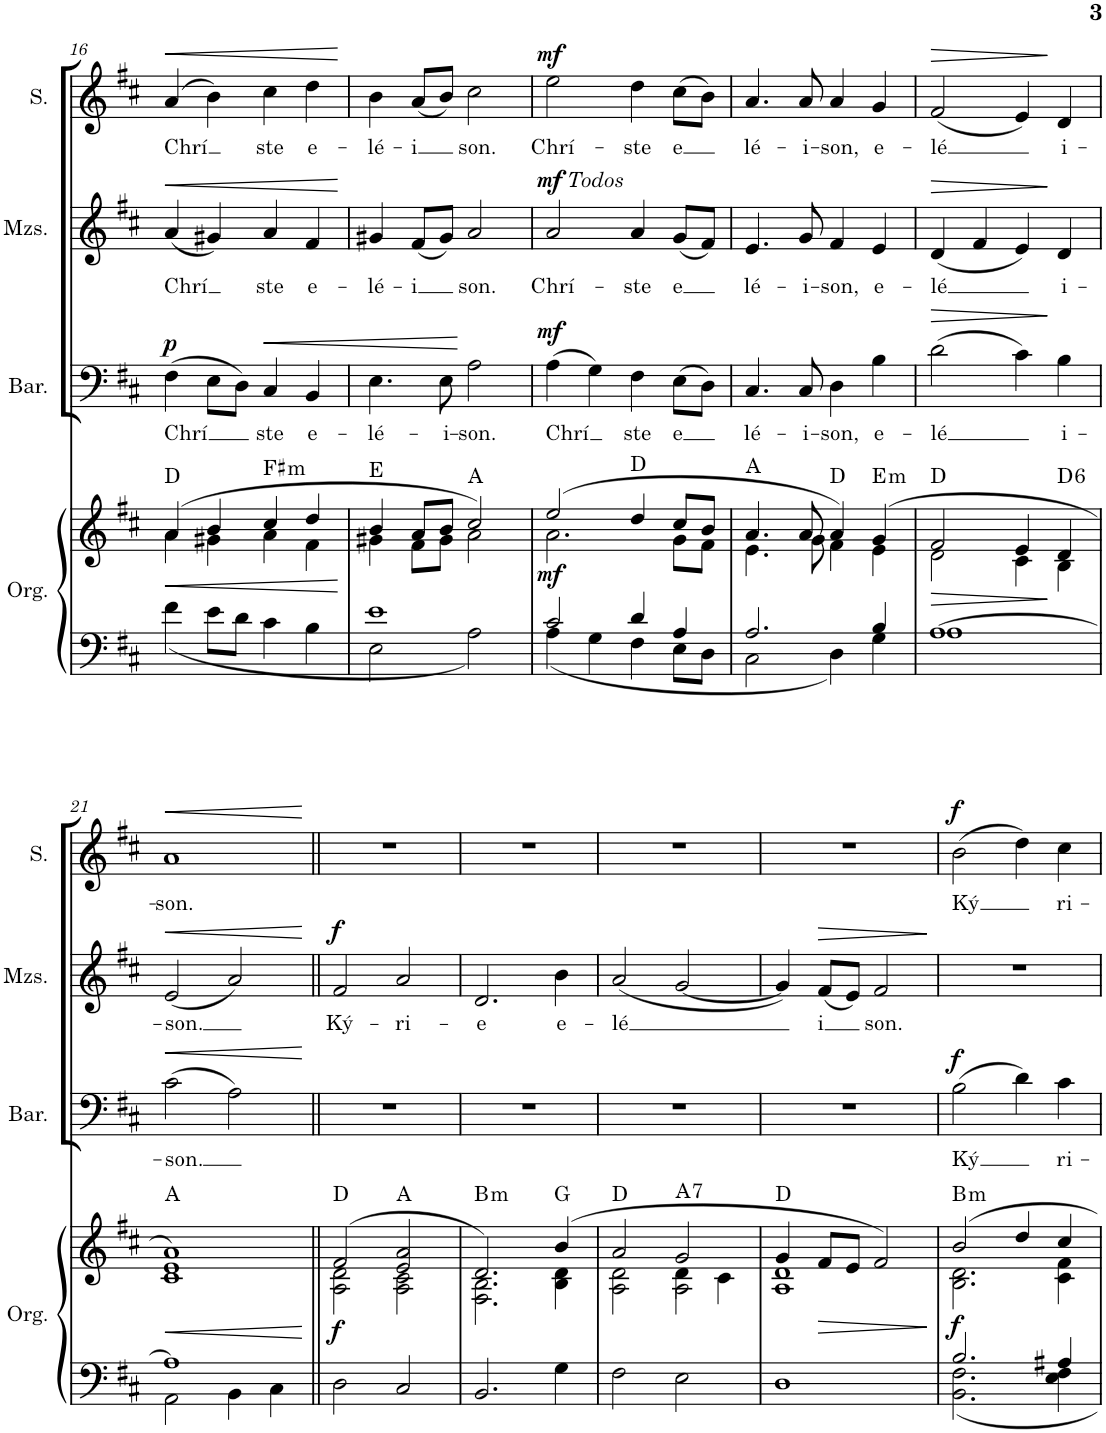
**kern	**kern	**dynam	**harte	**kern	**text	**dynam	**kern	**text	**dynam	**kern	**text	**dynam
*part4	*part4	*part4	*part4	*part3	*part3	*part3	*part2	*part2	*part2	*part1	*part1	*part1
*staff5	*staff4	*staff4/5	*	*staff3	*staff3	*staff3	*staff2	*staff2	*staff2	*staff1	*staff1	*staff1
*I"Órgano	*	*	*	*I"Barítono	*	*	*I"Mezzosoprano	*	*	*I"Soprano	*	*
*	*	*	*	*I'Bar.	*	*	*I'Mzs.	*	*	*I'S.	*	*
!!LO:PB:g=z
*clefF4	*clefG2	*	*	*clefF4	*	*	*clefG2	*	*	*clefG2	*	*
*k[f#c#]	*k[f#c#]	*	*	*k[f#c#]	*	*	*k[f#c#]	*	*	*k[f#c#]	*	*
*M4/4	*M4/4	*	*	*M4/4	*	*	*M4/4	*	*	*M4/4	*	*
=16	=16	=16	=16	=16	=16	=16	=16	=16	=16	=16	=16	=16
!	!	!LO:HP:b	!	!	!LO:LY:b	!LO:DY:a	!	!LO:LY:b	!LO:HP:b	!	!LO:LY:b	!LO:HP:b
*	*^	*	*	*	*	*	*	*	*	*	*	*
4f#\	(4a/	4a\	<	D:maj	(4F#\	Chrí	p	(4a/	Chrí	<	(4a/	Chrí	<
8e\L	4b/	4g#X\	.	.	8E\L	.	.	4g#X/)	.	.	4b\)	.	.
8d\J	.	.	.	.	8D\J)	.	.	.	.	.	.	.	.
!	!	!	!	!LO:H:kt=m	!	!LO:LY:b	!LO:HP:b	!	!LO:LY:b	!	!	!LO:LY:b	!
4c#\	4cc#/	4a\	.	F#:min	4C#/	ste	<	4a/	ste	.	4cc#\	ste	.
!	!	!	!	!	!	!LO:LY:b	!	!	!LO:LY:b	!	!	!LO:LY:b	!
4B\	4dd/	4f#\	.	.	4BB/	e-	.	4f#/	e-	.	4dd\	e-	.
*	*v	*v	*	*	*	*	*	*	*	*	*	*	*
.	.	[	.	.	.	.	.	.	[	.	.	[
=17	=17	=17	=17	=17	=17	=17	=17	=17	=17	=17	=17	=17
*^	*^	*	*	*	*	*	*	*	*	*	*	*
!	!	!	!	!	!	!	!LO:LY:b	!	!	!LO:LY:b	!	!	!LO:LY:b	!
1e	2E\	4b/	4g#X\	.	E:maj	4.E\	-lé-	.	4g#X/	-lé-	.	4b\	-lé-	.
!	!	!	!	!	!	!	!	!	!	!LO:LY:b	!	!	!LO:LY:b	!
.	.	8a/L	8f#\L	.	.	.	.	.	(8f#/L	-i	.	(8a/L	-i	.
!	!	!	!	!	!	!	!LO:LY:b	!	!	!	!	!	!	!
.	.	8b/J	8g#\J	.	.	8E\	-i-	.	8g#/J)	.	.	8b/J)	.	.
!	!	!	!	!	!	!	!LO:LY:b	!	!	!LO:LY:b	!	!	!LO:LY:b	!
.	2A\	2cc#/)	2a\	.	A:maj	2A\	-son.	[	2a/	son.	.	2cc#\	son.	.
=18	=18	=18	=18	=18	=18	=18	=18	=18	=18	=18	=18	=18	=18	=18
!	!	!	!	!	!	!	!	!	!LO:TX:a:i:t=Todos	!	!	!	!	!
!	!	!	!	!LO:DY:b	!	!	!LO:LY:b	!LO:DY:a	!	!LO:LY:b	!LO:DY:a	!	!LO:LY:b	!LO:DY:a
2c#/	4A\	(2ee/	2.a\	mf	.	(4A\	Chrí	mf	2a/	Chrí-	mf	2ee\	Chrí-	mf
.	4G\	.	.	.	.	4G\)	.	.	.	.	.	.	.	.
!	!	!	!	!	!	!	!LO:LY:b	!	!	!LO:LY:b	!	!	!LO:LY:b	!
4d/	4F#\	4dd/	.	.	D:maj	4F#\	ste	.	4a/	-ste	.	4dd\	-ste	.
!	!	!	!	!	!	!	!LO:LY:b	!	!	!LO:LY:b	!	!	!LO:LY:b	!
4A/	8E\L	8cc#/L	8g\L	.	.	(8E\L	e	.	(8g/L	e	.	(8cc#\L	e	.
.	8D\J	8b/J	8f#\J	.	.	8D\J)	.	.	8f#/J)	.	.	8b\J)	.	.
=19	=19	=19	=19	=19	=19	=19	=19	=19	=19	=19	=19	=19	=19	=19
!	!	!	!	!	!	!	!LO:LY:b	!	!	!LO:LY:b	!	!	!LO:LY:b	!
2.A/	2C#\	4.a/	4.e\	.	A:maj	4.C#/	lé-	.	4.e/	lé-	.	4.a/	lé-	.
!	!	!	!	!	!	!	!LO:LY:b	!	!	!LO:LY:b	!	!	!LO:LY:b	!
.	.	8a/	8g\	.	.	8C#/	-i-	.	8g/	-i-	.	8a/	-i-	.
!	!	!	!	!	!	!	!LO:LY:b	!	!	!LO:LY:b	!	!	!LO:LY:b	!
.	4D\	4a/)	4f#\	.	D:maj	4D\	-son,	.	4f#/	-son,	.	4a/	-son,	.
!	!	!	!	!	!LO:H:kt=m	!	!LO:LY:b	!	!	!LO:LY:b	!	!	!LO:LY:b	!
4B/	4G\	(4g/	4e\	.	E:min	4B\	e-	.	4e/	e-	.	4g/	e-	.
=20	=20	=20	=20	=20	=20	=20	=20	=20	=20	=20	=20	=20	=20	=20
!	!	!	!	!LO:HP:b	!	!	!LO:LY:b	!LO:HP:b	!	!LO:LY:b	!LO:HP:b	!	!LO:LY:b	!LO:HP:b
[1A	1A	2f#/	2d\	>	D:maj	(2d\	-lé	>	(4d/	-lé	>	(2f#/	-lé	>
.	.	.	.	.	.	.	.	.	4f#/	.	.	.	.	.
.	.	4e/	4c#\	.	.	4c#\)	.	.	4e/)	.	.	4e/)	.	.
!	!	!	!	!	!LO:H:kt=6	!	!LO:LY:b	!	!	!LO:LY:b	!	!	!LO:LY:b	!
.	.	4d/	4B\	]	D:maj6	4B\	i-	]	4d/	i-	]	4d/	i-	]
!!LO:LB:g=z
=21	=21	=21	=21	=21	=21	=21	=21	=21	=21	=21	=21	=21	=21	=21
!	!	!	!	!LO:HP:b	!	!	!LO:LY:b	!LO:HP:b	!	!LO:LY:b	!LO:HP:b	!	!LO:LY:b	!LO:HP:b
1A]	2AA\	1a)	1c# 1e	<	A:maj	(2c#\	-son.	<	(2e/	-son.	<	1a	-son.	<
.	4BB\	.	.	.	.	2A\)	.	.	2a/)	.	.	.	.	.
.	4C#\	.	.	.	.	.	.	.	.	.	.	.	.	.
*v	*v	*	*	*	*	*	*	*	*	*	*	*	*	*
*	*v	*v	*	*	*	*	*	*	*	*	*	*	*
.	.	[	.	.	.	[	.	.	[	.	.	[
=22||	=22||	=22||	=22||	=22||	=22||	=22||	=22||	=22||	=22||	=22||	=22||	=22||
*	*^	*	*	*	*	*	*	*	*	*	*	*
!	!	!	!LO:DY:b	!	!	!	!	!	!LO:LY:b	!LO:DY:a	!	!	!
2D\	(2f#/	2A\ 2d\	f	D:maj	1r	.	.	2f#/	Ký-	f	1r	.	.
!	!	!	!	!	!	!	!	!	!LO:LY:b	!	!	!	!
2C#/	2e/ 2a/	2A\ 2c#\	.	A:maj	.	.	.	2a/	-ri-	.	.	.	.
=23	=23	=23	=23	=23	=23	=23	=23	=23	=23	=23	=23	=23	=23
!	!	!	!	!LO:H:kt=m	!	!	!	!	!LO:LY:b	!	!	!	!
2.BB/	2.d/)	2.F#\ 2.B\	.	B:min	1r	.	.	2.d/	-e	.	1r	.	.
!	!	!	!	!	!	!	!	!	!LO:LY:b	!	!	!	!
4G\	(4b/	4B\ 4d\	.	G:maj	.	.	.	4b\	e-	.	.	.	.
=24	=24	=24	=24	=24	=24	=24	=24	=24	=24	=24	=24	=24	=24
*	*	*^	*	*	*	*	*	*	*	*	*	*	*
!	!	!	!	!	!	!	!	!	!	!LO:LY:b	!	!	!	!
2F#\	2a/	2A\ 2d\	2ryy	.	D:maj	1r	.	.	(2a/	-lé	.	1r	.	.
!	!	!	!	!	!LO:H:kt=7	!	!	!	!	!	!	!	!	!
2E\	2g/	2A\	4d\	.	A:7	.	.	.	[2g/	.	.	.	.	.
.	.	.	4c#\	.	.	.	.	.	.	.	.	.	.	.
*	*	*v	*v	*	*	*	*	*	*	*	*	*	*	*
=25	=25	=25	=25	=25	=25	=25	=25	=25	=25	=25	=25	=25	=25
1D	4g/	1A 1d	.	D:maj	1r	.	.	4g/])	.	.	1r	.	.
!	!	!	!LO:HP:b	!	!	!	!	!	!LO:LY:b	!LO:HP:b	!	!	!
.	8f#/L	.	>	.	.	.	.	(8f#/L	i	>	.	.	.
.	8e/J	.	.	.	.	.	.	8e/J)	.	.	.	.	.
!	!	!	!	!	!	!	!	!	!LO:LY:b	!	!	!	!
.	2f#/)	.	.	.	.	.	.	2f#/	son.	.	.	.	.
*	*v	*v	*	*	*	*	*	*	*	*	*	*	*
.	.	]	.	.	.	.	.	.	]	.	.	.
=26	=26	=26	=26	=26	=26	=26	=26	=26	=26	=26	=26	=26
*^	*^	*	*	*	*	*	*	*	*	*	*	*
!	!	!	!	!LO:DY:b	!LO:H:kt=m	!	!LO:LY:b	!LO:DY:a	!	!	!	!	!LO:LY:b	!LO:DY:a
2.B/	2.BB\ 2.F#\	2b/	2.B\ 2.d\	f	B:min	(2B\	Ký	f	1r	.	.	(2b\	Ký	f
.	.	4dd/	.	.	.	4d\)	.	.	.	.	.	4dd\)	.	.
!	!	!	!	!	!	!	!LO:LY:b	!	!	!	!	!	!LO:LY:b	!
4A#X/	4E\ 4F#\	4cc#/	4c#\ 4f#\	.	.	4c#\	ri-	.	.	.	.	4cc#\	ri-	.
*v	*v	*	*	*	*	*	*	*	*	*	*	*	*	*
*	*v	*v	*	*	*	*	*	*	*	*	*	*	*
=	=	=	=	=	=	=	=	=	=	=	=	=
*-	*-	*-	*-	*-	*-	*-	*-	*-	*-	*-	*-	*-
